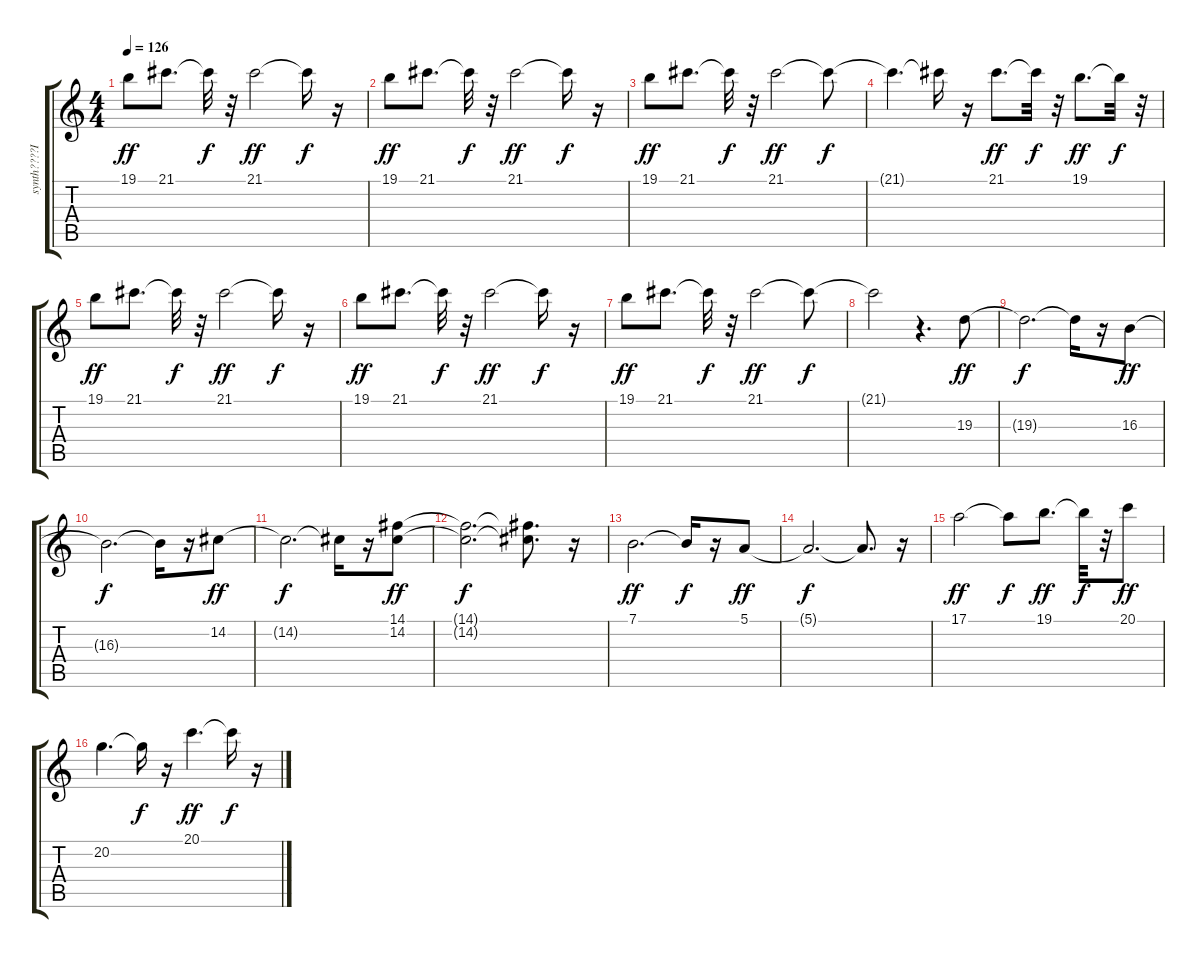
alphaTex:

\track ("synth????І’?І“?`?" "synth????І") {instrument fx5brightness}
\staff {score tabs}
\tuning (E4 B3 G3 D3 A2 E2) {hide}
\ts (4 4)
\tempo 126
\clef g2
\ks c
19.1.8{dy ff} 21.1.8{d} 21.1{t}.32{dy f} r.32 21.1.2{dy ff} 21.1{t}.16{dy f} r.16 |
19.1.8{dy ff} 21.1.8{d} 21.1{t}.32{dy f} r.32 21.1.2{dy ff} 21.1{t}.16{dy f} r.16 |
19.1.8{dy ff} 21.1.8{d} 21.1{t}.32{dy f} r.32 21.1.2{dy ff} 21.1{t}.8{dy f} |
21.1{t}.4{d} 21.1{t}.16 r.16 21.1.8{d dy ff} 21.1{t}.32{dy f} r.32 19.1.8{d dy ff} 19.1{t}.32{dy f} r.32 |
19.1.8{dy ff} 21.1.8{d} 21.1{t}.32{dy f} r.32 21.1.2{dy ff} 21.1{t}.16{dy f} r.16 |
19.1.8{dy ff} 21.1.8{d} 21.1{t}.32{dy f} r.32 21.1.2{dy ff} 21.1{t}.16{dy f} r.16 |
19.1.8{dy ff} 21.1.8{d} 21.1{t}.32{dy f} r.32 21.1.2{dy ff} 21.1{t}.8{dy f} |
21.1{t}.2 r.4{d} 19.3.8{dy ff} |
19.3{t}.2{d dy f} 19.3{t}.16 r.16 16.3.8{dy ff} |
16.3{t}.2{d dy f} 16.3{t}.16 r.16 14.2.8{dy ff} |
14.2{t}.2{d dy f} 14.2{t}.16 r.16 (14.1 14.2).8{dy ff} |
(14.1{t} 14.2{t}).2{d dy f} (14.1{t} 14.2{t}).8{d} r.16 |
7.1.2{d dy ff} 7.1{t}.16{dy f} r.16 5.1.8{dy ff} |
5.1{t}.2{d dy f} 5.1{t}.8{d} r.16 |
17.1.2{dy ff} 17.1{t}.8{dy f} 19.1.8{d dy ff} 19.1{t}.32{dy f} r.32 20.1.8{dy ff} |
20.2.4{d} 20.2{t}.16{dy f} r.16 20.1.4{d dy ff} 20.1{t}.16{dy f} r.16
